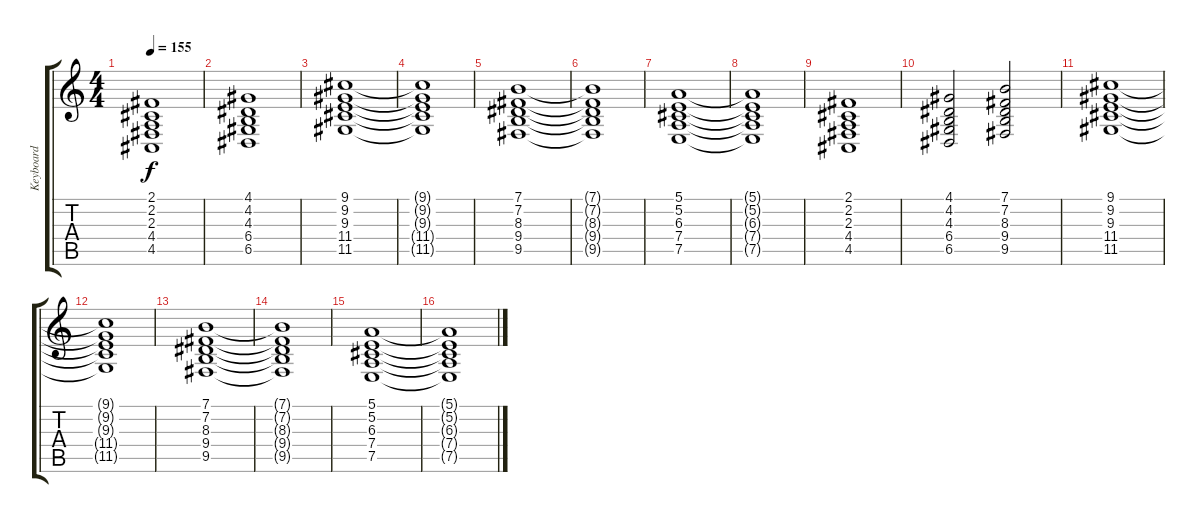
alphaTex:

\track ("Keyboard" "Keyboard") {instrument stringensemble1}
\staff {score tabs}
\tuning (E4 B3 G3 D3 A2 E2) {hide}
\ts (4 4)
\tempo 155
\clef g2
\ks c
(2.1 2.2 2.3 4.4 4.5).1{dy f} |
(4.1 4.2 4.3 6.4 6.5).1 |
(9.1 9.2 9.3 11.4 11.5).1 |
(9.1{t} 9.2{t} 9.3{t} 11.4{t} 11.5{t}).1 |
(7.1 7.2 8.3 9.4 9.5).1 |
(7.1{t} 7.2{t} 8.3{t} 9.4{t} 9.5{t}).1 |
(5.1 5.2 6.3 7.4 7.5).1 |
(5.1{t} 5.2{t} 6.3{t} 7.4{t} 7.5{t}).1 |
(2.1 2.2 2.3 4.4 4.5).1 |
(4.1 4.2 4.3 6.4 6.5).2 (7.1 7.2 8.3 9.4 9.5).2 |
(9.1 9.2 9.3 11.4 11.5).1 |
(9.1{t} 9.2{t} 9.3{t} 11.4{t} 11.5{t}).1 |
(7.1 7.2 8.3 9.4 9.5).1 |
(7.1{t} 7.2{t} 8.3{t} 9.4{t} 9.5{t}).1 |
(5.1 5.2 6.3 7.4 7.5).1 |
(5.1{t} 5.2{t} 6.3{t} 7.4{t} 7.5{t}).1
